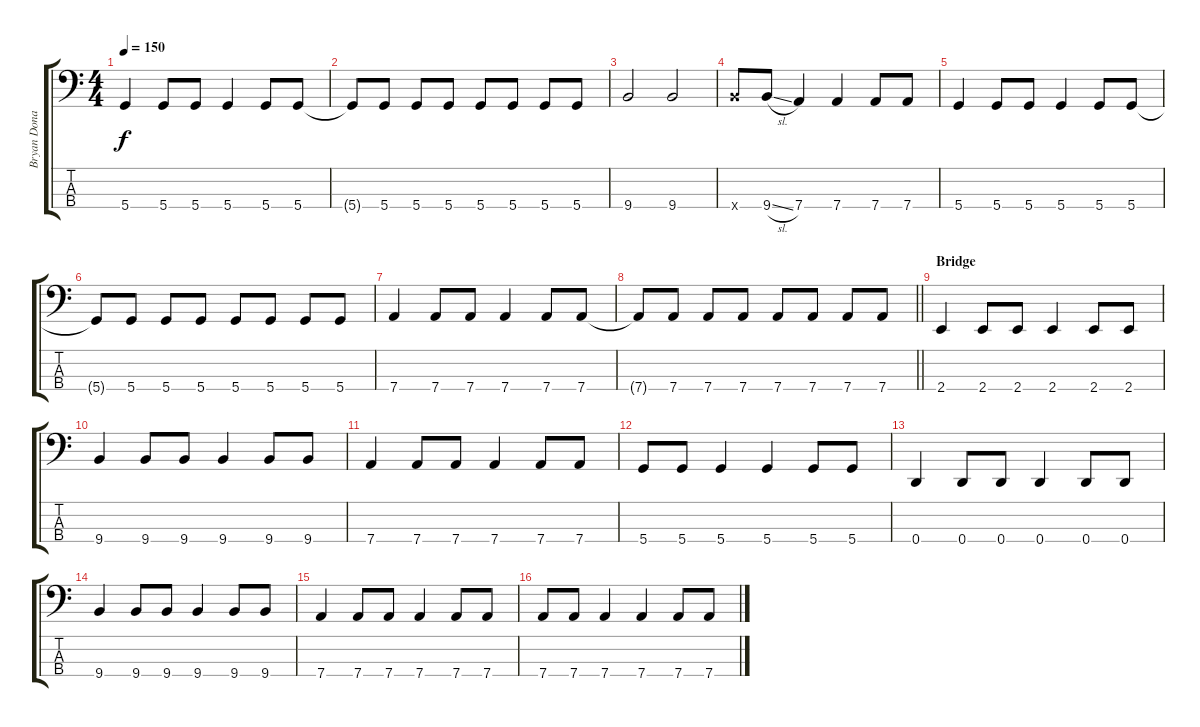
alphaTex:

\track ("Bryan Donahue (Bass)" "Bryan Dona") {instrument electricbassfinger}
\staff {score tabs}
\tuning (Gb2 D2 A1 D1) {hide}
\ts (4 4)
\tempo 150
\clef f4
\ks c
5.4.4{dy f} 5.4.8 5.4.8 5.4.4 5.4.8 5.4.8 |
5.4{t}.8 5.4.8 5.4.8 5.4.8 5.4.8 5.4.8 5.4.8 5.4.8 |
9.4.2 9.4.2 |
9.4{x}.8 9.4{sl}.8 7.4.4 7.4.4 7.4.8 7.4.8 |
5.4.4 5.4.8 5.4.8 5.4.4 5.4.8 5.4.8 |
5.4{t}.8 5.4.8 5.4.8 5.4.8 5.4.8 5.4.8 5.4.8 5.4.8 |
7.4.4 7.4.8 7.4.8 7.4.4 7.4.8 7.4.8 |
\barLineRight lightlight
7.4{t}.8 7.4.8 7.4.8 7.4.8 7.4.8 7.4.8 7.4.8 7.4.8 |
\section ("" "Bridge")
2.4.4 2.4.8 2.4.8 2.4.4 2.4.8 2.4.8 |
9.4.4 9.4.8 9.4.8 9.4.4 9.4.8 9.4.8 |
7.4.4 7.4.8 7.4.8 7.4.4 7.4.8 7.4.8 |
5.4.8 5.4.8 5.4.4 5.4.4 5.4.8 5.4.8 |
0.4.4 0.4.8 0.4.8 0.4.4 0.4.8 0.4.8 |
9.4.4 9.4.8 9.4.8 9.4.4 9.4.8 9.4.8 |
7.4.4 7.4.8 7.4.8 7.4.4 7.4.8 7.4.8 |
7.4.8 7.4.8 7.4.4 7.4.4 7.4.8 7.4.8
